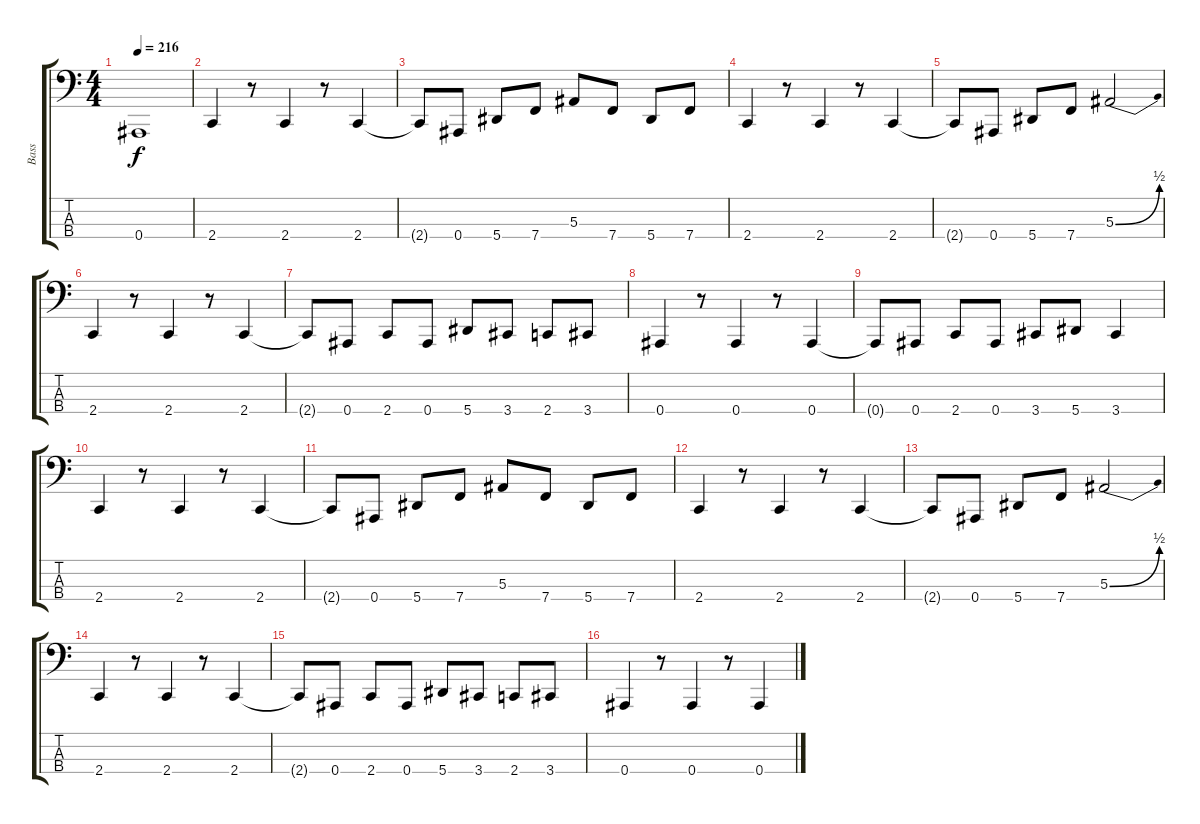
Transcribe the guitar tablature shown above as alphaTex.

\track ("Bass" "Bass") {instrument electricbassfinger}
\staff {score tabs}
\tuning (Eb2 Bb1 F1 Bb0) {hide}
\ts (4 4)
\tempo 216
\clef f4
\ks c
0.4{t}.1{dy f} |
2.4.4 r.8 2.4.4 r.8 2.4.4 |
2.4{t}.8 0.4.8 5.4.8 7.4.8 5.3.8 7.4.8 5.4.8 7.4.8 |
2.4.4 r.8 2.4.4 r.8 2.4.4 |
2.4{t}.8 0.4.8 5.4.8 7.4.8 5.3{be (bend 0 0 60 2)}.2 |
2.4.4 r.8 2.4.4 r.8 2.4.4 |
2.4{t}.8 0.4.8 2.4.8 0.4.8 5.4.8 3.4.8 2.4.8 3.4.8 |
0.4.4 r.8 0.4.4 r.8 0.4.4 |
0.4{t}.8 0.4.8 2.4.8 0.4.8 3.4.8 5.4.8 3.4.4 |
2.4.4 r.8 2.4.4 r.8 2.4.4 |
2.4{t}.8 0.4.8 5.4.8 7.4.8 5.3.8 7.4.8 5.4.8 7.4.8 |
2.4.4 r.8 2.4.4 r.8 2.4.4 |
2.4{t}.8 0.4.8 5.4.8 7.4.8 5.3{be (bend 0 0 60 2)}.2 |
2.4.4 r.8 2.4.4 r.8 2.4.4 |
2.4{t}.8 0.4.8 2.4.8 0.4.8 5.4.8 3.4.8 2.4.8 3.4.8 |
0.4.4 r.8 0.4.4 r.8 0.4.4
